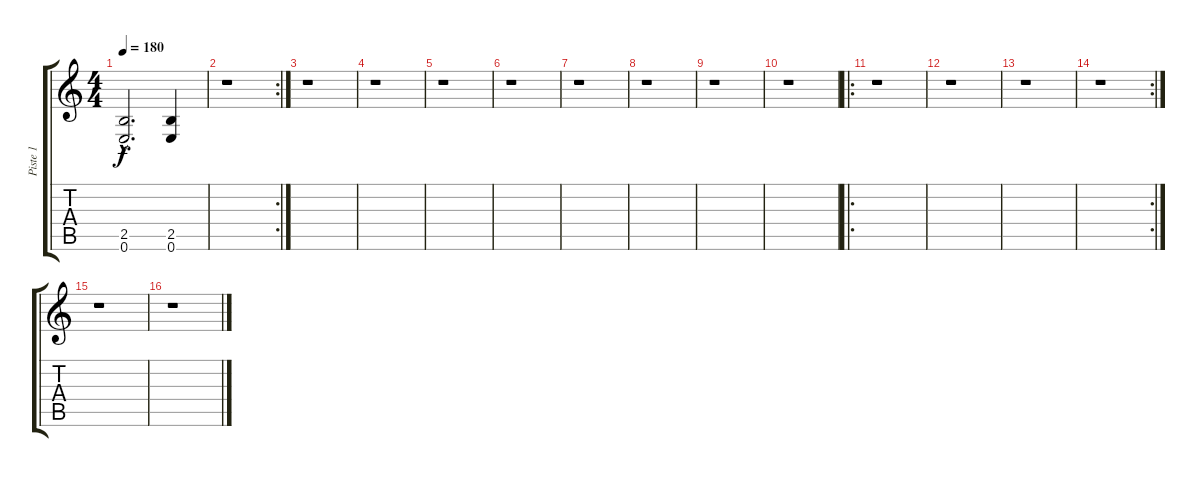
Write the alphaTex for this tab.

\track ("Piste 1" "Piste 1") {instrument distortionguitar}
\staff {score tabs}
\tuning (E4 B3 G3 D3 A2 E2) {hide}
\ts (4 4)
\tempo 180
\clef g2
\ks c
(2.5{hac} 0.6{hac}).2{d dy f} (2.5 0.6).4 |
\rc 2
r.1 |
r.1 |
r.1 |
r.1 |
r.1 |
r.1 |
r.1 |
r.1 |
r.1 |
\ro
r.1 |
r.1 |
r.1 |
\rc 2
r.1 |
r.1 |
r.1
